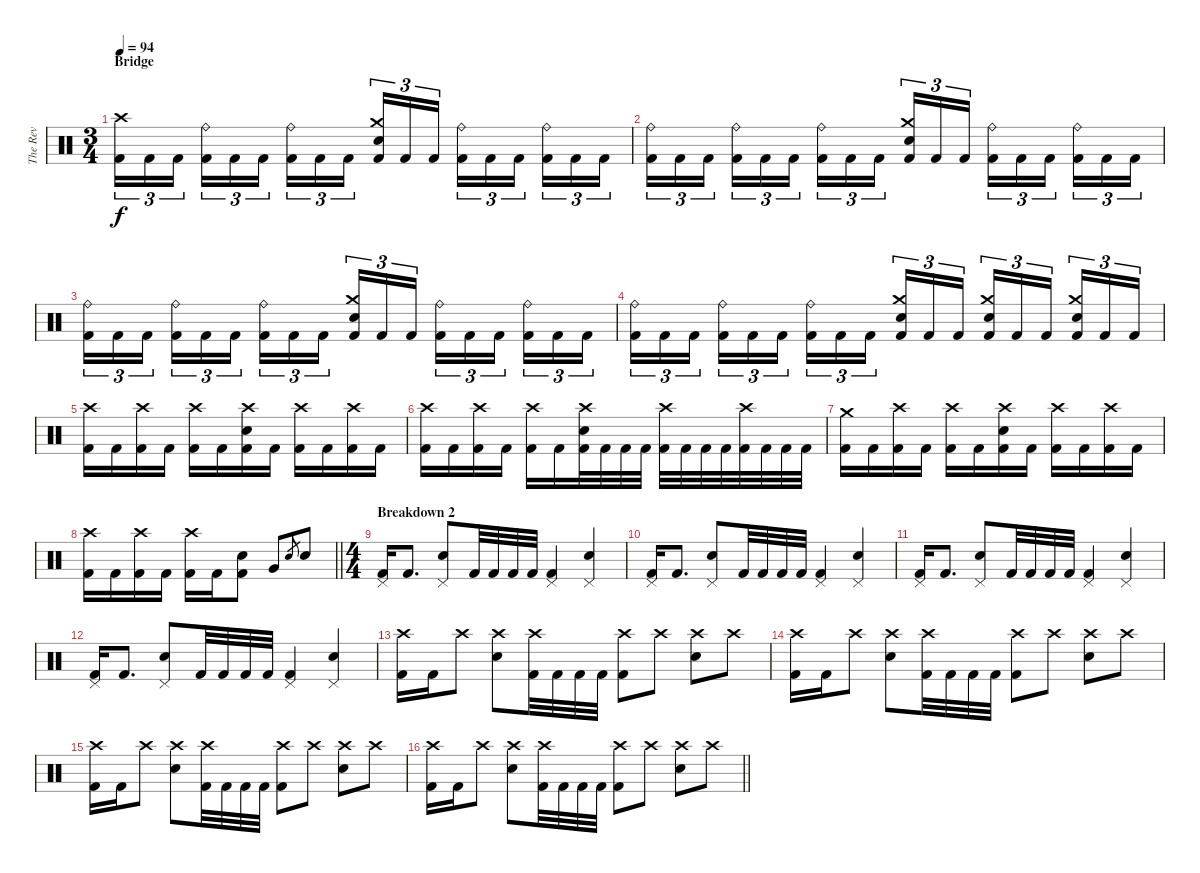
\track ("The Rev" "The Rev") {instrument percussion}
\staff {score}
\articulation defaults
\ts (3 4)
\section ("" "Bridge")
\tempo 94
\clef neutral
\ks c
("Crash high (hit)" "Kick (hit) 2").16{tu (3 2) dy f} "Kick (hit) 2".16{tu (3 2)} "Kick (hit) 2".16{tu (3 2) beam splitsecondary} ("Ride (bell)" "Kick (hit) 2").16{tu (3 2)} "Kick (hit) 2".16{tu (3 2)} "Kick (hit) 2".16{tu (3 2)} ("Ride (bell)" "Kick (hit) 2").16{tu (3 2)} "Kick (hit) 2".16{tu (3 2)} "Kick (hit) 2".16{tu (3 2) beam splitsecondary} ("Crash medium (hit)" "Electric Snare (hit)" "Kick (hit) 2").16{tu (3 2)} "Kick (hit) 2".16{tu (3 2)} "Kick (hit) 2".16{tu (3 2)} ("Ride (bell)" "Kick (hit) 2").16{tu (3 2)} "Kick (hit) 2".16{tu (3 2)} "Kick (hit) 2".16{tu (3 2) beam splitsecondary} ("Ride (bell)" "Kick (hit) 2").16{tu (3 2)} "Kick (hit) 2".16{tu (3 2)} "Kick (hit) 2".16{tu (3 2)} |
("Ride (bell)" "Kick (hit) 2").16{tu (3 2)} "Kick (hit) 2".16{tu (3 2)} "Kick (hit) 2".16{tu (3 2) beam splitsecondary} ("Ride (bell)" "Kick (hit) 2").16{tu (3 2)} "Kick (hit) 2".16{tu (3 2)} "Kick (hit) 2".16{tu (3 2)} ("Ride (bell)" "Kick (hit) 2").16{tu (3 2)} "Kick (hit) 2".16{tu (3 2)} "Kick (hit) 2".16{tu (3 2) beam splitsecondary} ("Crash medium (hit)" "Electric Snare (hit)" "Kick (hit) 2").16{tu (3 2)} "Kick (hit) 2".16{tu (3 2)} "Kick (hit) 2".16{tu (3 2)} ("Ride (bell)" "Kick (hit) 2").16{tu (3 2)} "Kick (hit) 2".16{tu (3 2)} "Kick (hit) 2".16{tu (3 2) beam splitsecondary} ("Ride (bell)" "Kick (hit) 2").16{tu (3 2)} "Kick (hit) 2".16{tu (3 2)} "Kick (hit) 2".16{tu (3 2)} |
("Ride (bell)" "Kick (hit) 2").16{tu (3 2)} "Kick (hit) 2".16{tu (3 2)} "Kick (hit) 2".16{tu (3 2) beam splitsecondary} ("Ride (bell)" "Kick (hit) 2").16{tu (3 2)} "Kick (hit) 2".16{tu (3 2)} "Kick (hit) 2".16{tu (3 2)} ("Ride (bell)" "Kick (hit) 2").16{tu (3 2)} "Kick (hit) 2".16{tu (3 2)} "Kick (hit) 2".16{tu (3 2) beam splitsecondary} ("Crash medium (hit)" "Electric Snare (hit)" "Kick (hit) 2").16{tu (3 2)} "Kick (hit) 2".16{tu (3 2)} "Kick (hit) 2".16{tu (3 2)} ("Ride (bell)" "Kick (hit) 2").16{tu (3 2)} "Kick (hit) 2".16{tu (3 2)} "Kick (hit) 2".16{tu (3 2) beam splitsecondary} ("Ride (bell)" "Kick (hit) 2").16{tu (3 2)} "Kick (hit) 2".16{tu (3 2)} "Kick (hit) 2".16{tu (3 2)} |
("Ride (bell)" "Kick (hit) 2").16{tu (3 2)} "Kick (hit) 2".16{tu (3 2)} "Kick (hit) 2".16{tu (3 2) beam splitsecondary} ("Ride (bell)" "Kick (hit) 2").16{tu (3 2)} "Kick (hit) 2".16{tu (3 2)} "Kick (hit) 2".16{tu (3 2)} ("Ride (bell)" "Kick (hit) 2").16{tu (3 2)} "Kick (hit) 2".16{tu (3 2)} "Kick (hit) 2".16{tu (3 2) beam splitsecondary} ("Crash medium (hit)" "Electric Snare (hit)" "Kick (hit) 2").16{tu (3 2)} "Kick (hit) 2".16{tu (3 2)} "Kick (hit) 2".16{tu (3 2)} ("Crash medium (hit)" "Electric Snare (hit)" "Kick (hit) 2").16{tu (3 2)} "Kick (hit) 2".16{tu (3 2)} "Kick (hit) 2".16{tu (3 2) beam splitsecondary} ("Crash medium (hit)" "Electric Snare (hit)" "Kick (hit) 2").16{tu (3 2)} "Kick (hit) 2".16{tu (3 2)} "Kick (hit) 2".16{tu (3 2)} |
("Crash high (hit)" "Kick (hit) 2").16 "Kick (hit) 2".16 ("Crash high (hit)" "Kick (hit) 2").16 "Kick (hit) 2".16 ("Crash high (hit)" "Kick (hit) 2").16 "Kick (hit) 2".16 ("Crash high (hit)" "Electric Snare (hit)" "Kick (hit) 2").16 "Kick (hit) 2".16 ("Crash high (hit)" "Kick (hit) 2").16 "Kick (hit) 2".16 ("Crash high (hit)" "Kick (hit) 2").16 "Kick (hit) 2".16 |
("Crash high (hit)" "Kick (hit) 2").16 "Kick (hit) 2".16 ("Crash high (hit)" "Kick (hit) 2").16 "Kick (hit) 2".16 ("Crash high (hit)" "Kick (hit) 2").16 "Kick (hit) 2".16 ("Crash high (hit)" "Electric Snare (hit)" "Kick (hit) 2").32 "Kick (hit) 2".32 "Kick (hit) 2".32 "Kick (hit) 2".32 ("Crash high (hit)" "Kick (hit) 2").32 "Kick (hit) 2".32 "Kick (hit) 2".32 "Kick (hit) 2".32 ("Crash high (hit)" "Kick (hit) 2").32 "Kick (hit) 2".32 "Kick (hit) 2".32 "Kick (hit) 2".32 |
("Crash medium (hit)" "Kick (hit) 2").16 "Kick (hit) 2".16 ("Crash high (hit)" "Kick (hit) 2").16 "Kick (hit) 2".16 ("Crash high (hit)" "Kick (hit) 2").16 "Kick (hit) 2".16 ("Crash high (hit)" "Electric Snare (hit)" "Kick (hit) 2").16 "Kick (hit) 2".16 ("Crash high (hit)" "Kick (hit) 2").16 "Kick (hit) 2".16 ("Crash high (hit)" "Kick (hit) 2").16 "Kick (hit) 2".16 |
\barLineRight lightlight
("Crash high (hit)" "Kick (hit) 2").16 "Kick (hit) 2".16 ("Crash high (hit)" "Kick (hit) 2").16 "Kick (hit) 2".16 ("Crash high (hit)" "Kick (hit) 2").16 "Kick (hit) 2".16 ("Electric Snare (hit)" "Kick (hit) 2").8 "Very Low Tom (hit)".8 "Electric Snare (hit)".8{gr} "Electric Snare (hit)".8 |
\ts (4 4)
\section ("" "Breakdown 2")
("Pedal Hi-Hat (hit)" "Kick (hit) 2").16 "Kick (hit) 2".8{d} ("Pedal Hi-Hat (hit)" "Electric Snare (hit)").8 "Kick (hit) 2".32 "Kick (hit) 2".32 "Kick (hit) 2".32 "Kick (hit) 2".32 ("Pedal Hi-Hat (hit)" "Kick (hit) 2").4 ("Pedal Hi-Hat (hit)" "Electric Snare (hit)").4 |
("Pedal Hi-Hat (hit)" "Kick (hit) 2").16 "Kick (hit) 2".8{d} ("Pedal Hi-Hat (hit)" "Electric Snare (hit)").8 "Kick (hit) 2".32 "Kick (hit) 2".32 "Kick (hit) 2".32 "Kick (hit) 2".32 ("Pedal Hi-Hat (hit)" "Kick (hit) 2").4 ("Pedal Hi-Hat (hit)" "Electric Snare (hit)").4 |
("Pedal Hi-Hat (hit)" "Kick (hit) 2").16 "Kick (hit) 2".8{d} ("Pedal Hi-Hat (hit)" "Electric Snare (hit)").8 "Kick (hit) 2".32 "Kick (hit) 2".32 "Kick (hit) 2".32 "Kick (hit) 2".32 ("Pedal Hi-Hat (hit)" "Kick (hit) 2").4 ("Pedal Hi-Hat (hit)" "Electric Snare (hit)").4 |
("Pedal Hi-Hat (hit)" "Kick (hit) 2").16 "Kick (hit) 2".8{d} ("Pedal Hi-Hat (hit)" "Electric Snare (hit)").8 "Kick (hit) 2".32 "Kick (hit) 2".32 "Kick (hit) 2".32 "Kick (hit) 2".32 ("Pedal Hi-Hat (hit)" "Kick (hit) 2").4 ("Pedal Hi-Hat (hit)" "Electric Snare (hit)").4 |
("Crash high (hit)" "Kick (hit) 2").16 "Kick (hit) 2".16 "Crash high (hit)".8 ("Crash high (hit)" "Electric Snare (hit)").8 ("Crash high (hit)" "Kick (hit) 2").32 "Kick (hit) 2".32 "Kick (hit) 2".32 "Kick (hit) 2".32 ("Crash high (hit)" "Kick (hit) 2").8 "Crash high (hit)".8 ("Crash high (hit)" "Electric Snare (hit)").8 "Crash high (hit)".8 |
("Crash high (hit)" "Kick (hit) 2").16 "Kick (hit) 2".16 "Crash high (hit)".8 ("Crash high (hit)" "Electric Snare (hit)").8 ("Crash high (hit)" "Kick (hit) 2").32 "Kick (hit) 2".32 "Kick (hit) 2".32 "Kick (hit) 2".32 ("Crash high (hit)" "Kick (hit) 2").8 "Crash high (hit)".8 ("Crash high (hit)" "Electric Snare (hit)").8 "Crash high (hit)".8 |
("Crash high (hit)" "Kick (hit) 2").16 "Kick (hit) 2".16 "Crash high (hit)".8 ("Crash high (hit)" "Electric Snare (hit)").8 ("Crash high (hit)" "Kick (hit) 2").32 "Kick (hit) 2".32 "Kick (hit) 2".32 "Kick (hit) 2".32 ("Crash high (hit)" "Kick (hit) 2").8 "Crash high (hit)".8 ("Crash high (hit)" "Electric Snare (hit)").8 "Crash high (hit)".8 |
\barLineRight lightlight
("Crash high (hit)" "Kick (hit) 2").16 "Kick (hit) 2".16 "Crash high (hit)".8 ("Crash high (hit)" "Electric Snare (hit)").8 ("Crash high (hit)" "Kick (hit) 2").32 "Kick (hit) 2".32 "Kick (hit) 2".32 "Kick (hit) 2".32 ("Crash high (hit)" "Kick (hit) 2").8 "Crash high (hit)".8 ("Crash high (hit)" "Electric Snare (hit)").8 "Crash high (hit)".8
